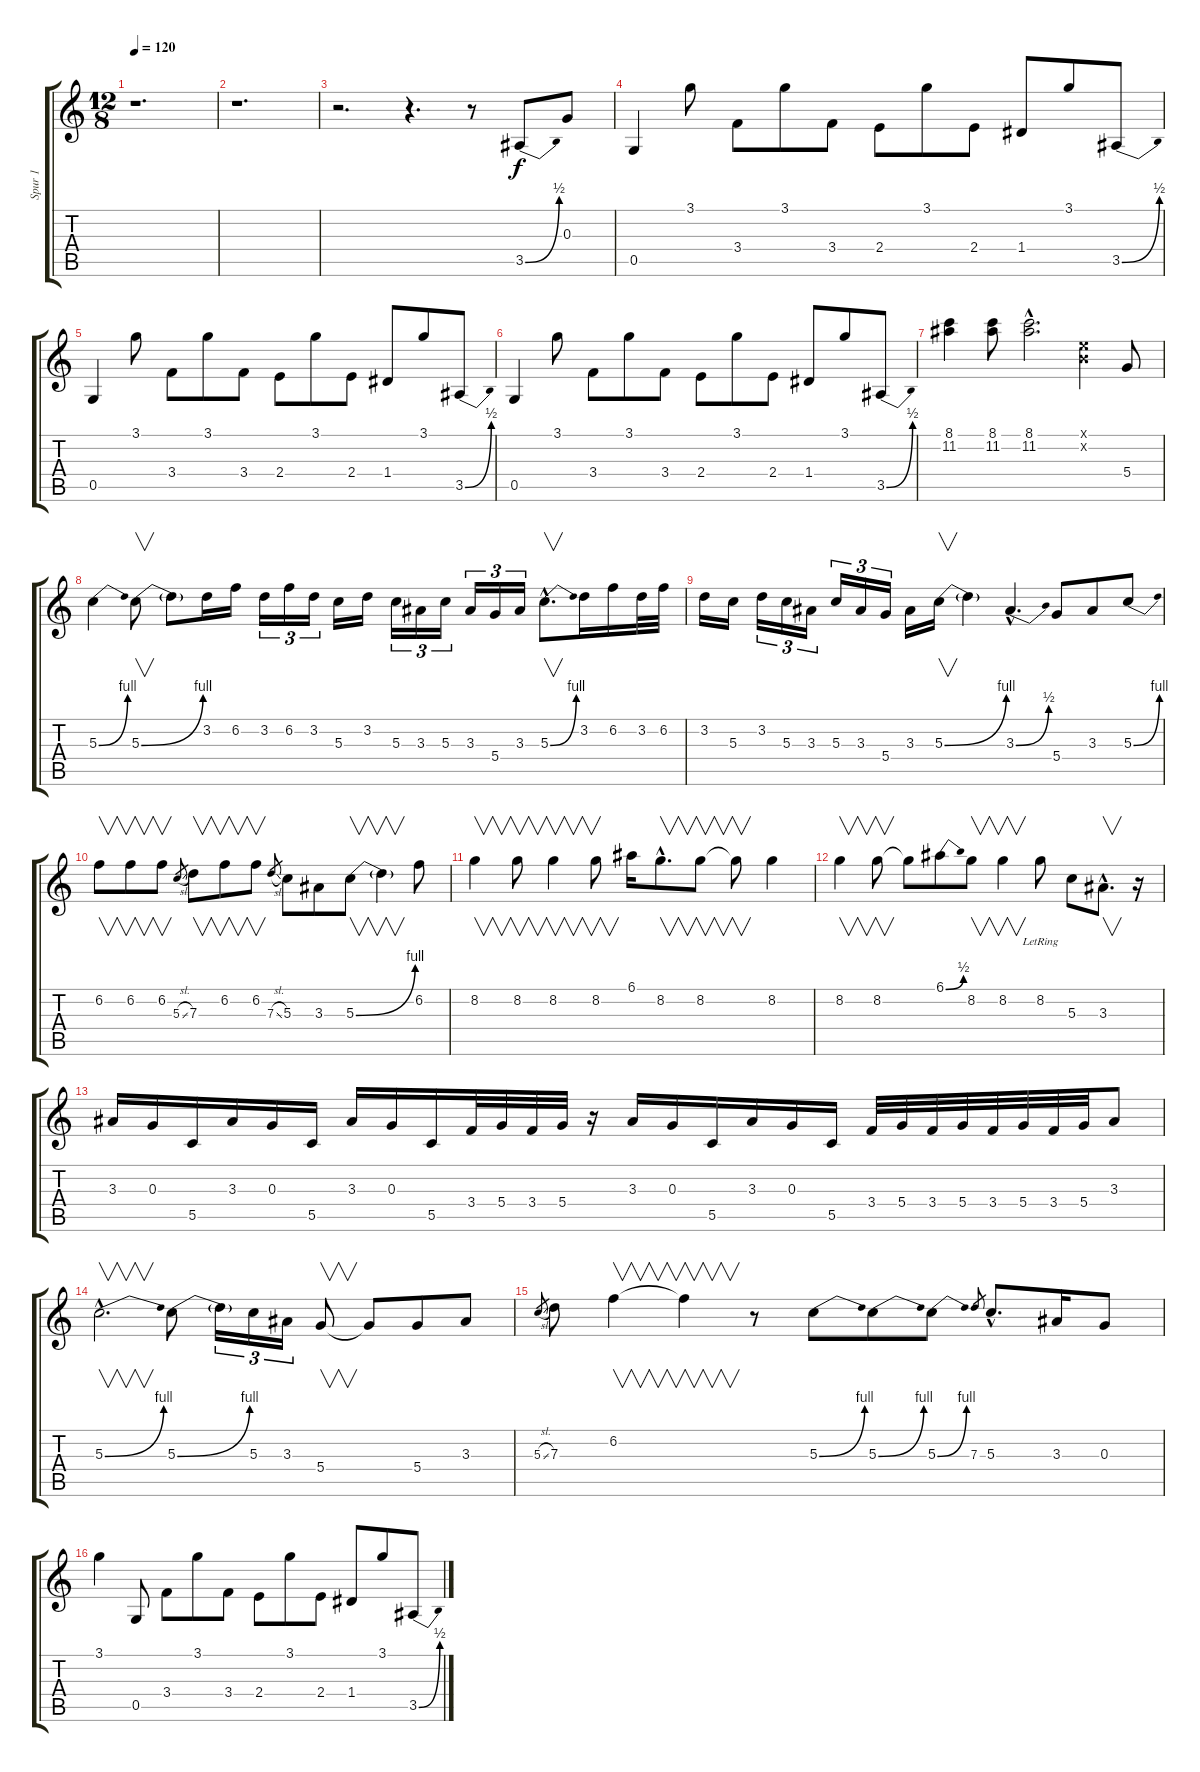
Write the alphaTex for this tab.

\track ("Spur 1" "Spur 1") {instrument overdrivenguitar}
\staff {score tabs}
\tuning (E4 B3 G3 D3 G2 E2) {hide}
\ts (12 8)
\tempo 120
\clef g2
\ks c
r.1{d dy f} |
r.1{d} |
r.2{d} r.4{d} r.8 3.5{be (bend 0 0 60 2)}.8 0.3.8 |
0.5.4 3.1.8 3.4.8 3.1.8 3.4.8 2.4.8 3.1.8 2.4.8 1.4.8 3.1.8 3.5{be (bend 0 0 60 2)}.8 |
0.5.4 3.1.8 3.4.8 3.1.8 3.4.8 2.4.8 3.1.8 2.4.8 1.4.8 3.1.8 3.5{be (bend 0 0 60 2)}.8 |
0.5.4 3.1.8 3.4.8 3.1.8 3.4.8 2.4.8 3.1.8 2.4.8 1.4.8 3.1.8 3.5{be (bend 0 0 60 2)}.8 |
(8.1 11.2).4 (8.1 11.2).8 (8.1{hac} 11.2{hac}).2{d} (0.1{x} 0.2{x}).4 5.4.8 |
5.3{be (bend 0 0 60 4)}.4 5.3{be (bend 0 0 60 4)}.8{v} 5.3{t}.8 3.2.16 6.2.16 3.2.16{tu (3 2)} 6.2.16{tu (3 2)} 3.2.16{tu (3 2)} 5.3.16 3.2.16 5.3.16{tu (3 2)} 3.3.16{tu (3 2)} 5.3.16{tu (3 2)} 3.3.16{tu (3 2)} 5.4.16{tu (3 2)} 3.3.16{tu (3 2)} 5.3{be (bend 0 0 60 4) hac}.8{v d} 3.2.16 6.2.16 3.2.32 6.2.32 |
3.2.16 5.3.16 3.2.16{tu (3 2)} 5.3.16{tu (3 2)} 3.3.16{tu (3 2)} 5.3.16{tu (3 2)} 3.3.16{tu (3 2)} 5.4.16{tu (3 2)} 3.3.16 5.3{be (bend 0 0 60 4)}.16{v} 5.3{t}.4 3.3{be (bend 0 0 60 2) hac}.4{d} 5.4.8 3.3.8 5.3{be (bend 0 0 60 4)}.8 |
6.2.8{v} 6.2.8{v} 6.2.8{v} 5.3{sl}.8{gr} 7.3.8{v} 6.2.8{v} 6.2.8{v} 7.3{sl}.8{gr} 5.3.8 3.3.8 5.3{be (bend 0 0 60 4)}.8{v} 5.3{t}.4{v} 6.2.8 |
8.2.4{v} 8.2.8{v} 8.2.4{v} 8.2.8{v} 6.1.16 8.2{hac}.8{v d} 8.2.8{v} 8.2{t}.8{v} 8.2.4 |
8.2.4{v} 8.2.8{v} 8.2{t}.8 6.1{be (bend 0 0 60 2)}.8 8.2.8{v} 8.2.4{v} 8.2{lr}.8 5.3.8 3.3{hac}.8{v d} r.16 |
3.3.16 0.3.16 5.5.16 3.3.16 0.3.16 5.5.16 3.3.16 0.3.16 5.5.16 3.4.32 5.4.32 3.4.32 5.4.32 r.16 3.3.16 0.3.16 5.5.16 3.3.16 0.3.16 5.5.16 3.4.32 5.4.32 3.4.32 5.4.32 3.4.32 5.4.32 3.4.32 5.4.32 3.3.8 |
5.3{be (bend 0 0 60 4) hac}.2{v d} 5.3{be (bend 0 0 60 4)}.8 5.3{t}.16{tu (3 2)} 5.3.16{tu (3 2)} 3.3.16{tu (3 2)} 5.4.8{v} 5.4{t}.8 5.4.8 3.3.8 |
5.3{sl}.8{gr} 7.3.8 6.2.4{v} 6.2{t}.4{v} r.8 5.3{be (bend 0 0 60 4)}.8 5.3{be (bend 0 0 60 4)}.8 5.3{be (bend 0 0 60 4)}.8 7.3.8{gr} 5.3{hac}.8{d} 3.3.16 0.3.8 |
3.1.4 0.5.8 3.4.8 3.1.8 3.4.8 2.4.8 3.1.8 2.4.8 1.4.8 3.1.8 3.5{be (bend 0 0 60 2)}.8
